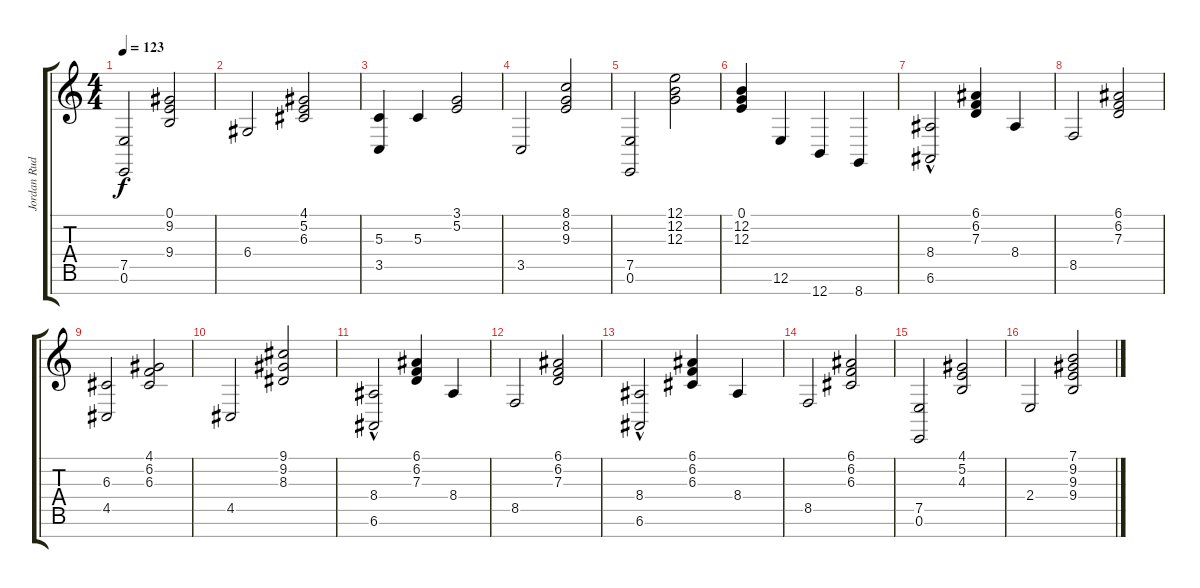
\track ("Jordan Rudess" "Jordan Rud") {instrument acousticgrandpiano}
\staff {score tabs}
\tuning (E4 B3 G3 D3 A2 E2 B1) {hide}
\ts (4 4)
\tempo 123
\clef g2
\ks c
(7.5 0.6).2{dy f} (0.1 9.2 9.4).2 |
6.4.2 (4.1 5.2 6.3).2 |
(5.3 3.5).4 5.3.4 (3.1 5.2).2 |
3.5.2 (8.1 8.2 9.3).2 |
(7.5 0.6).2 (12.1 12.2 12.3).2 |
(0.1 12.2 12.3).4 12.6.4 12.7.4 8.7.4 |
(8.4{hac} 6.6).2 (6.1 6.2 7.3).4 8.4.4 |
8.5.2 (6.1 6.2 7.3).2 |
(6.3 4.5).2 (4.1 6.2 6.3).2 |
4.5.2 (9.1 9.2 8.3).2 |
(8.4{hac} 6.6).2 (6.1 6.2 7.3).4 8.4.4 |
8.5.2 (6.1 6.2 7.3).2 |
(8.4{hac} 6.6).2 (6.1 6.2 6.3).4 8.4.4 |
8.5.2 (6.1 6.2 6.3).2 |
(7.5 0.6).2 (4.1 5.2 4.3).2 |
2.4.2 (7.1 9.2 9.3 9.4).2
